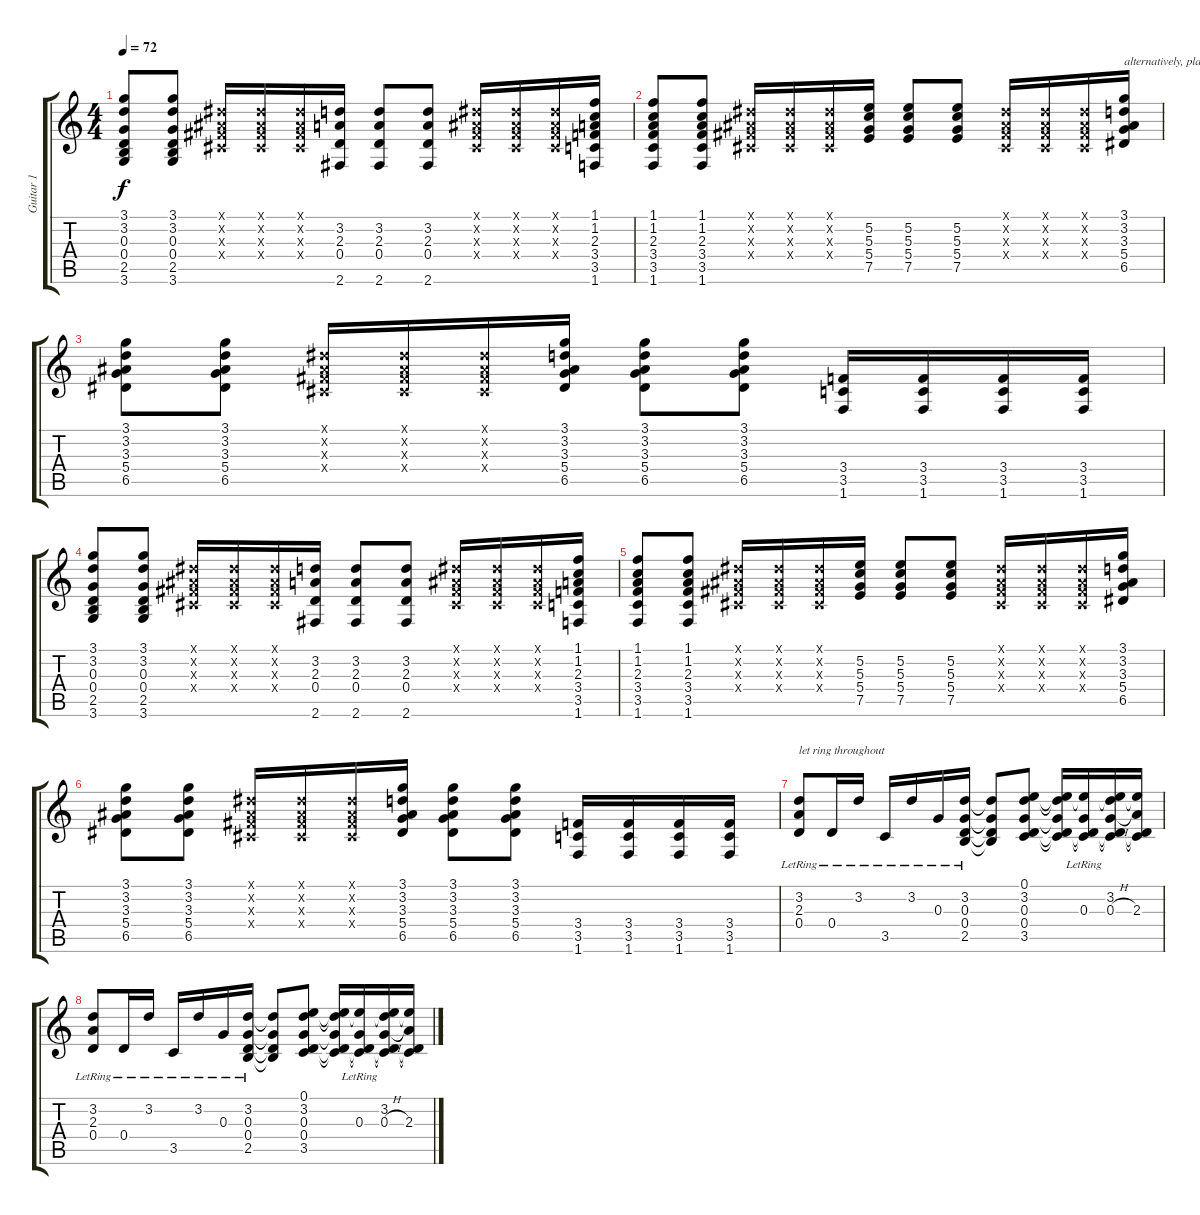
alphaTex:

\track ("Guitar 1" "Guitar 1") {instrument overdrivenguitar}
\staff {score tabs}
\tuning (E4 B3 G3 D3 A2 E2) {hide}
\ts (4 4)
\tempo 72
\clef g2
\ks c
(3.1 3.2 0.3 0.4 2.5 3.6).8{dy f} (3.1 3.2 0.3 0.4 2.5 3.6).8 (-1.1{x} -1.2{x} -1.3{x} -1.4{x}).16 (-1.1{x} -1.2{x} -1.3{x} -1.4{x}).16 (-1.1{x} -1.2{x} -1.3{x} -1.4{x}).16 (3.2 2.3 0.4 2.6).16 (3.2 2.3 0.4 2.6).8 (3.2 2.3 0.4 2.6).8 (-1.1{x} -1.2{x} -1.3{x} -1.4{x}).16 (-1.1{x} -1.2{x} -1.3{x} -1.4{x}).16 (-1.1{x} -1.2{x} -1.3{x} -1.4{x}).16 (1.1 1.2 2.3 3.4 3.5 1.6).16 |
(1.1 1.2 2.3 3.4 3.5 1.6).8 (1.1 1.2 2.3 3.4 3.5 1.6).8 (-1.1{x} -1.2{x} -1.3{x} -1.4{x}).16 (-1.1{x} -1.2{x} -1.3{x} -1.4{x}).16 (-1.1{x} -1.2{x} -1.3{x} -1.4{x}).16 (5.2 5.3 5.4 7.5).16 (5.2 5.3 5.4 7.5).8 (5.2 5.3 5.4 7.5).8 (-1.1{x} -1.2{x} -1.3{x} -1.4{x}).16 (-1.1{x} -1.2{x} -1.3{x} -1.4{x}).16 (-1.1{x} -1.2{x} -1.3{x} -1.4{x}).16 (3.1 3.2 3.3 5.4 6.5).16{txt "alternatively, play a 3 instead of the 5"} |
(3.1 3.2 3.3 5.4 6.5).8 (3.1 3.2 3.3 5.4 6.5).8 (-1.1{x} -1.2{x} -1.3{x} -1.4{x}).16 (-1.1{x} -1.2{x} -1.3{x} -1.4{x}).16 (-1.1{x} -1.2{x} -1.3{x} -1.4{x}).16 (3.1 3.2 3.3 5.4 6.5).16 (3.1 3.2 3.3 5.4 6.5).8 (3.1 3.2 3.3 5.4 6.5).8 (3.4 3.5 1.6).16 (3.4 3.5 1.6).16 (3.4 3.5 1.6).16 (3.4 3.5 1.6).16 |
(3.1 3.2 0.3 0.4 2.5 3.6).8 (3.1 3.2 0.3 0.4 2.5 3.6).8 (-1.1{x} -1.2{x} -1.3{x} -1.4{x}).16 (-1.1{x} -1.2{x} -1.3{x} -1.4{x}).16 (-1.1{x} -1.2{x} -1.3{x} -1.4{x}).16 (3.2 2.3 0.4 2.6).16 (3.2 2.3 0.4 2.6).8 (3.2 2.3 0.4 2.6).8 (-1.1{x} -1.2{x} -1.3{x} -1.4{x}).16 (-1.1{x} -1.2{x} -1.3{x} -1.4{x}).16 (-1.1{x} -1.2{x} -1.3{x} -1.4{x}).16 (1.1 1.2 2.3 3.4 3.5 1.6).16 |
(1.1 1.2 2.3 3.4 3.5 1.6).8 (1.1 1.2 2.3 3.4 3.5 1.6).8 (-1.1{x} -1.2{x} -1.3{x} -1.4{x}).16 (-1.1{x} -1.2{x} -1.3{x} -1.4{x}).16 (-1.1{x} -1.2{x} -1.3{x} -1.4{x}).16 (5.2 5.3 5.4 7.5).16 (5.2 5.3 5.4 7.5).8 (5.2 5.3 5.4 7.5).8 (-1.1{x} -1.2{x} -1.3{x} -1.4{x}).16 (-1.1{x} -1.2{x} -1.3{x} -1.4{x}).16 (-1.1{x} -1.2{x} -1.3{x} -1.4{x}).16 (3.1 3.2 3.3 5.4 6.5).16 |
(3.1 3.2 3.3 5.4 6.5).8 (3.1 3.2 3.3 5.4 6.5).8 (-1.1{x} -1.2{x} -1.3{x} -1.4{x}).16 (-1.1{x} -1.2{x} -1.3{x} -1.4{x}).16 (-1.1{x} -1.2{x} -1.3{x} -1.4{x}).16 (3.1 3.2 3.3 5.4 6.5).16 (3.1 3.2 3.3 5.4 6.5).8 (3.1 3.2 3.3 5.4 6.5).8 (3.4 3.5 1.6).16 (3.4 3.5 1.6).16 (3.4 3.5 1.6).16 (3.4 3.5 1.6).16 |
(3.2{lr} 2.3{lr} 0.4{lr}).8{txt "let ring throughout"} 0.4{lr}.16 3.2{lr}.16 3.5{lr}.16 3.2{lr}.16 0.3{lr}.16 (3.2{lr} 0.3{lr} 0.4{lr} 2.5{lr}).16 (3.2{t} 0.3{t} 0.4{t} 2.5{t}).8 (0.1 3.2 0.3 0.4 3.5).8 (0.1{t} 3.2{t} 0.3{t} 0.4{t} 3.5{t}).16 (0.1{t} 0.3{lr} 0.4{t} 3.5{t}).16 (0.1{t} 3.2 0.3{h} 0.4{t} 3.5{t}).16 (0.1{t} 2.3 0.4{t} 3.5{t}).16 |
(3.2{lr} 2.3{lr} 0.4{lr}).8 0.4{lr}.16 3.2{lr}.16 3.5{lr}.16 3.2{lr}.16 0.3{lr}.16 (3.2{lr} 0.3{lr} 0.4{lr} 2.5{lr}).16 (3.2{t} 0.3{t} 0.4{t} 2.5{t}).8 (0.1 3.2 0.3 0.4 3.5).8 (0.1{t} 3.2{t} 0.3{t} 0.4{t} 3.5{t}).16 (0.1{t} 0.3{lr} 0.4{t} 3.5{t}).16 (0.1{t} 3.2 0.3{h} 0.4{t} 3.5{t}).16 (0.1{t} 2.3 0.4{t} 3.5{t}).16
